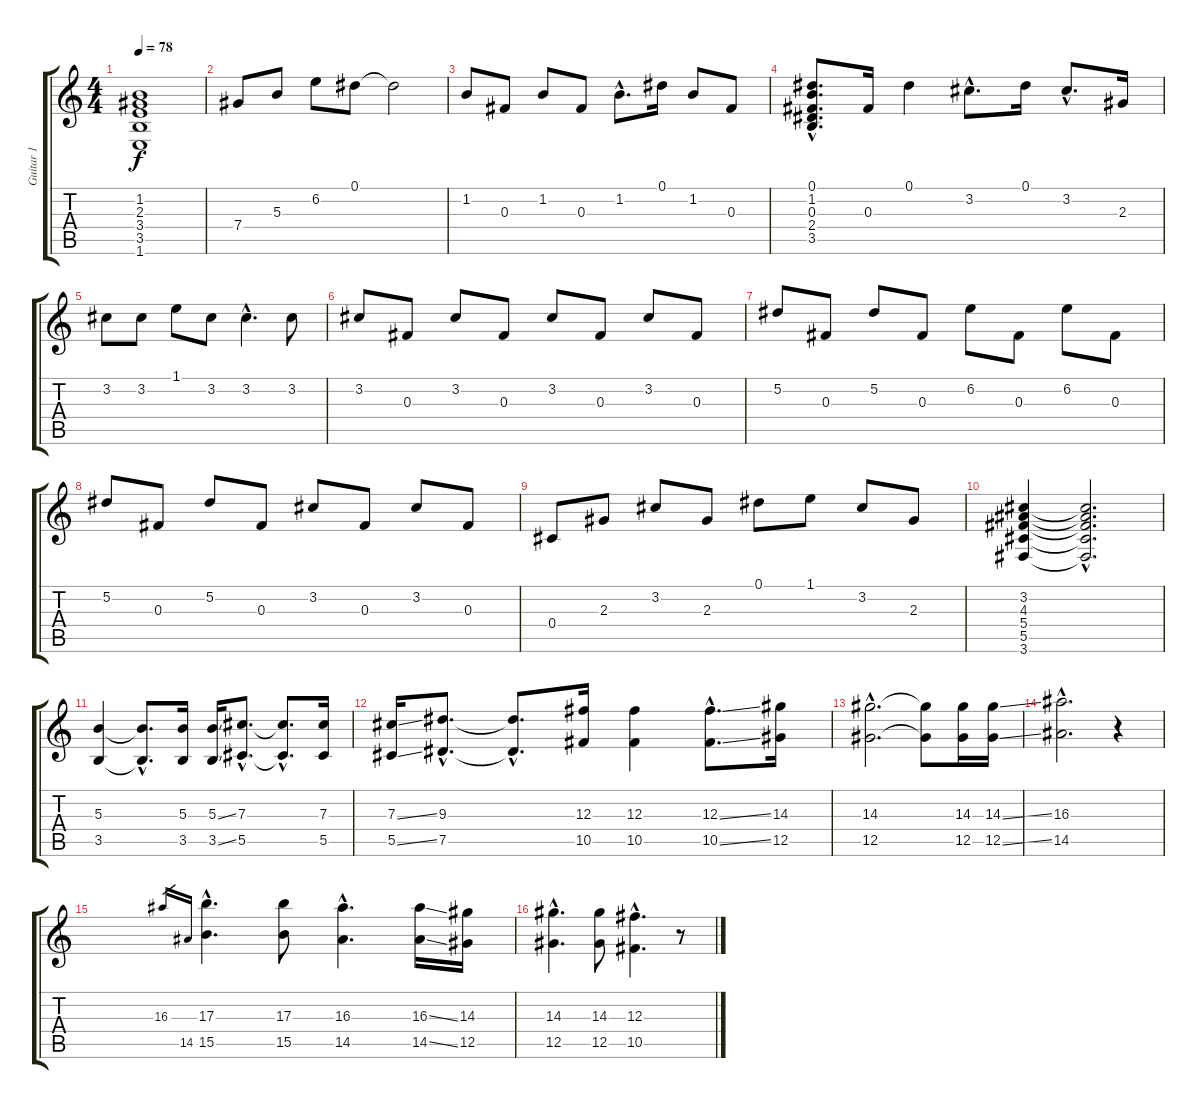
\track ("Guitar 1" "Guitar 1") {instrument electricguitarclean}
\staff {score tabs}
\tuning (Eb4 Bb3 Gb3 Db3 Ab2 Eb2) {hide}
\ts (4 4)
\tempo 78
\clef g2
\ks c
(1.2 2.3 3.4 3.5 1.6).1{dy f} |
7.4.8 5.3.8 6.2.8 0.1.8 0.1{t}.2 |
1.2.8 0.3.8 1.2.8 0.3.8 1.2{hac}.8{d} 0.1.16 1.2.8 0.3.8 |
(0.1{hac} 1.2{hac} 0.3{hac} 2.4{hac} 3.5{hac}).8{d} 0.3.16 0.1.4 3.2{hac}.8{d} 0.1.16 3.2{hac}.8{d} 2.3.16 |
3.2.8 3.2.8 1.1.8 3.2.8 3.2{hac}.4{d} 3.2.8 |
3.2.8 0.3.8 3.2.8 0.3.8 3.2.8 0.3.8 3.2.8 0.3.8 |
5.2.8 0.3.8 5.2.8 0.3.8 6.2.8 0.3.8 6.2.8 0.3.8 |
5.2.8 0.3.8 5.2.8 0.3.8 3.2.8 0.3.8 3.2.8 0.3.8 |
0.4.8 2.3.8 3.2.8 2.3.8 0.1.8 1.1.8 3.2.8 2.3.8 |
(3.2 4.3 5.4 5.5 3.6).4 (3.2{hac t} 4.3{hac t} 5.4{hac t} 5.5{hac t} 3.6{hac t}).2{d} |
(5.3 3.5).4{instrument overdrivenguitar} (5.3{hac t} 3.5{hac t}).8{d} (5.3 3.5).16 (5.3{ss} 3.5{ss}).16 (7.3{hac} 5.5{hac}).8{d} (7.3{hac t} 5.5{hac t}).8{d} (7.3 5.5).16 |
(7.3{ss} 5.5{ss}).16 (9.3{hac} 7.5{hac}).8{d} (9.3{hac t} 7.5{hac t}).8{d} (12.3 10.5).16 (12.3 10.5).4 (12.3{ss hac} 10.5{ss hac}).8{d} (14.3 12.5).16 |
(14.3{hac} 12.5{hac}).2{d} (14.3{t} 12.5{t}).8 (14.3 12.5).16 (14.3{ss} 12.5{ss}).16 |
(16.3{hac} 14.5{hac}).2{d} r.4 |
16.3.16{gr} 14.5.16{gr} (17.3{hac} 15.5{hac}).4{d} (17.3 15.5).8 (16.3{hac} 14.5{hac}).4{d} (16.3{ss} 14.5{ss}).16 (14.3 12.5).16 |
(14.3{hac} 12.5{hac}).4{d} (14.3 12.5).8 (12.3{hac} 10.5{hac}).4{d} r.8
